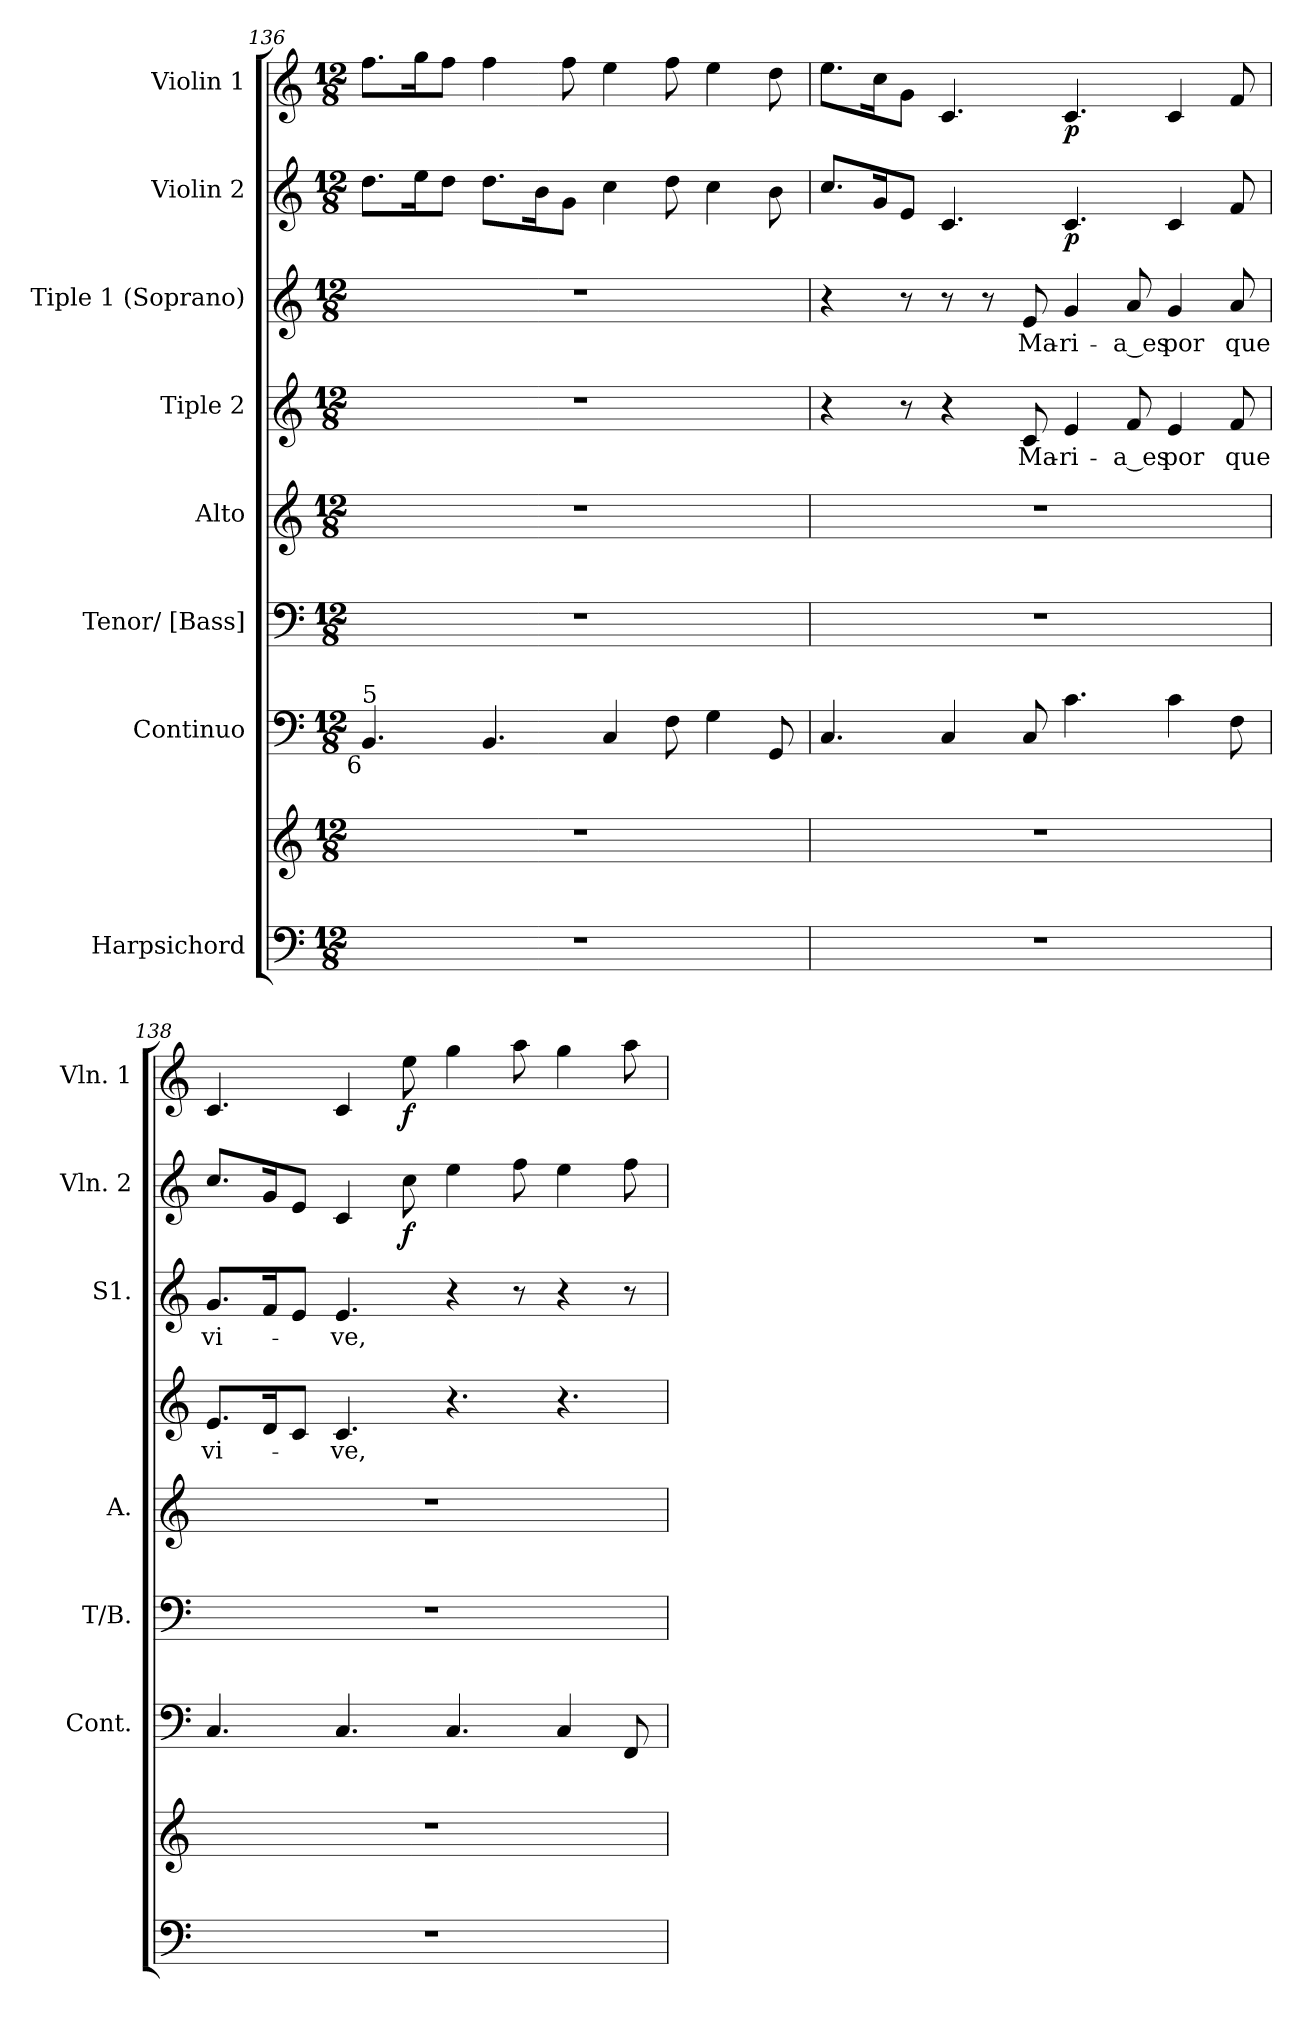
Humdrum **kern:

**kern	**kern	**kern	**kern	**kern	**kern	**text	**kern	**text	**kern	**dynam	**kern	**dynam
*part8	*part8	*part7	*part6	*part5	*part4	*part4	*part3	*part3	*part2	*part2	*part1	*part1
*staff9	*staff8	*staff7	*staff6	*staff5	*staff4	*staff4	*staff3	*staff3	*staff2	*staff2	*staff1	*staff1
*I"Harpsichord	*	*I"Continuo	*I"Tenor/ [Bass]	*I"Alto	*I"Tiple 2	*	*I"Tiple 1 (Soprano)	*	*I"Violin 2	*	*I"Violin 1	*
*	*	*I'Cont.	*I'T/B.	*I'A.	*	*	*I'S1.	*	*I'Vln. 2	*	*I'Vln. 1	*
*clefF4	*clefG2	*clefF4	*clefF4	*clefG2	*clefG2	*	*clefG2	*	*clefG2	*	*clefG2	*
*k[]	*k[]	*k[]	*k[]	*k[]	*k[]	*	*k[]	*	*k[]	*	*k[]	*
*C:	*C:	*C:	*C:	*C:	*C:	*	*C:	*	*C:	*	*C:	*
*M12/8	*M12/8	*M12/8	*M12/8	*M12/8	*M12/8	*	*M12/8	*	*M12/8	*	*M12/8	*
=136	=136	=136	=136	=136	=136	=136	=136	=136	=136	=136	=136	=136
!	!	!LO:TX:b:rj:t=6	!	!	!	!	!	!	!	!	!	!
!	!	!LO:TX:t=5	!	!	!	!	!	!	!	!	!	!
!LO:N:vis=1	!LO:N:vis=1	!	!LO:N:vis=1	!LO:N:vis=1	!LO:N:vis=1	!	!LO:N:vis=1	!	!	!	!	!
1.r	1.r	4.BBi/	1.r	1.r	1.r	.	1.r	.	8.ddi\L	.	8.ffi\L	.
.	.	.	.	.	.	.	.	.	16eei\k	.	16ggi\k	.
.	.	.	.	.	.	.	.	.	8ddi\J	.	8ffi\J	.
.	.	4.BBi/	.	.	.	.	.	.	8.ddi\L	.	4ffi\	.
.	.	.	.	.	.	.	.	.	16bi\k	.	.	.
.	.	.	.	.	.	.	.	.	8gi\J	.	8ffi\	.
.	.	4Ci/	.	.	.	.	.	.	4cci\	.	4eei\	.
.	.	8Fi\	.	.	.	.	.	.	8ddi\	.	8ffi\	.
.	.	4Gi\	.	.	.	.	.	.	4cci\	.	4eei\	.
.	.	8GGi/	.	.	.	.	.	.	8bi\	.	8ddi\	.
!!LO:PB:g=z
=137	=137	=137	=137	=137	=137	=137	=137	=137	=137	=137	=137	=137
!LO:N:vis=1	!LO:N:vis=1	!	!LO:N:vis=1	!LO:N:vis=1	!	!	!	!	!	!	!	!
1.r	1.r	4.Ci/	1.r	1.r	4r	.	4r	.	8.cci/L	.	8.eei\L	.
.	.	.	.	.	.	.	.	.	16gi/k	.	16cci\k	.
.	.	.	.	.	8r	.	8r	.	8ei/J	.	8gi\J	.
.	.	4Ci/	.	.	4r	.	8r	.	4.ci/	.	4.ci/	.
.	.	.	.	.	.	.	8r	.	.	.	.	.
!	!	!	!	!	!	!LO:LY:b:color=#000000	!	!	!	!	!	!
!	!	!	!	!	!	!	!	!LO:LY:b:color=#000000	!	!	!	!
.	.	8Ci/	.	.	8ci/	Ma-	8ei/	Ma-	.	.	.	.
!	!	!	!	!	!	!LO:LY:b:color=#000000	!	!	!	!	!	!
!	!	!	!	!	!	!	!	!LO:LY:b:color=#000000	!	!	!	!
.	.	4.ci\	.	.	4ei/	-ri-	4gi/	-ri-	4.ci/	p	4.ci/	p
!	!	!	!	!	!	!LO:LY:b:color=#000000	!	!	!	!	!	!
!	!	!	!	!	!	!	!	!LO:LY:b:color=#000000	!	!	!	!
.	.	.	.	.	8fi/	-a_es	8ai/	-a_es	.	.	.	.
!	!	!	!	!	!	!LO:LY:b:color=#000000	!	!	!	!	!	!
!	!	!	!	!	!	!	!	!LO:LY:b:color=#000000	!	!	!	!
.	.	4ci\	.	.	4ei/	por	4gi/	por	4ci/	.	4ci/	.
!	!	!	!	!	!	!LO:LY:b:color=#000000	!	!	!	!	!	!
!	!	!	!	!	!	!	!	!LO:LY:b:color=#000000	!	!	!	!
.	.	8Fi\	.	.	8fi/	que	8ai/	que	8fi/	.	8fi/	.
=138	=138	=138	=138	=138	=138	=138	=138	=138	=138	=138	=138	=138
!LO:N:vis=1	!LO:N:vis=1	!	!LO:N:vis=1	!LO:N:vis=1	!	!	!	!	!	!	!	!
!	!	!	!	!	!	!LO:LY:b:color=#000000	!	!	!	!	!	!
!	!	!	!	!	!	!	!	!LO:LY:b:color=#000000	!	!	!	!
1.r	1.r	4.Ci/	1.r	1.r	8.ei/L	vi-	8.gi/L	vi-	8.cci/L	.	4.ci/	.
.	.	.	.	.	16di/k	.	16fi/k	.	16gi/k	.	.	.
.	.	.	.	.	8ci/J	.	8ei/J	.	8ei/J	.	.	.
!	!	!	!	!	!	!LO:LY:b:color=#000000	!	!	!	!	!	!
!	!	!	!	!	!	!	!	!LO:LY:b:color=#000000	!	!	!	!
.	.	4.Ci/	.	.	4.ci/	-ve,	4.ei/	-ve,	4ci/	.	4ci/	.
.	.	.	.	.	.	.	.	.	8cci\	f	8eei\	f
.	.	4.Ci/	.	.	4.r	.	4r	.	4eei\	.	4ggi\	.
.	.	.	.	.	.	.	8r	.	8ffi\	.	8aai\	.
.	.	4Ci/	.	.	4.r	.	4r	.	4eei\	.	4ggi\	.
.	.	8FFi/	.	.	.	.	8r	.	8ffi\	.	8aai\	.
=	=	=	=	=	=	=	=	=	=	=	=	=
*-	*-	*-	*-	*-	*-	*-	*-	*-	*-	*-	*-	*-
